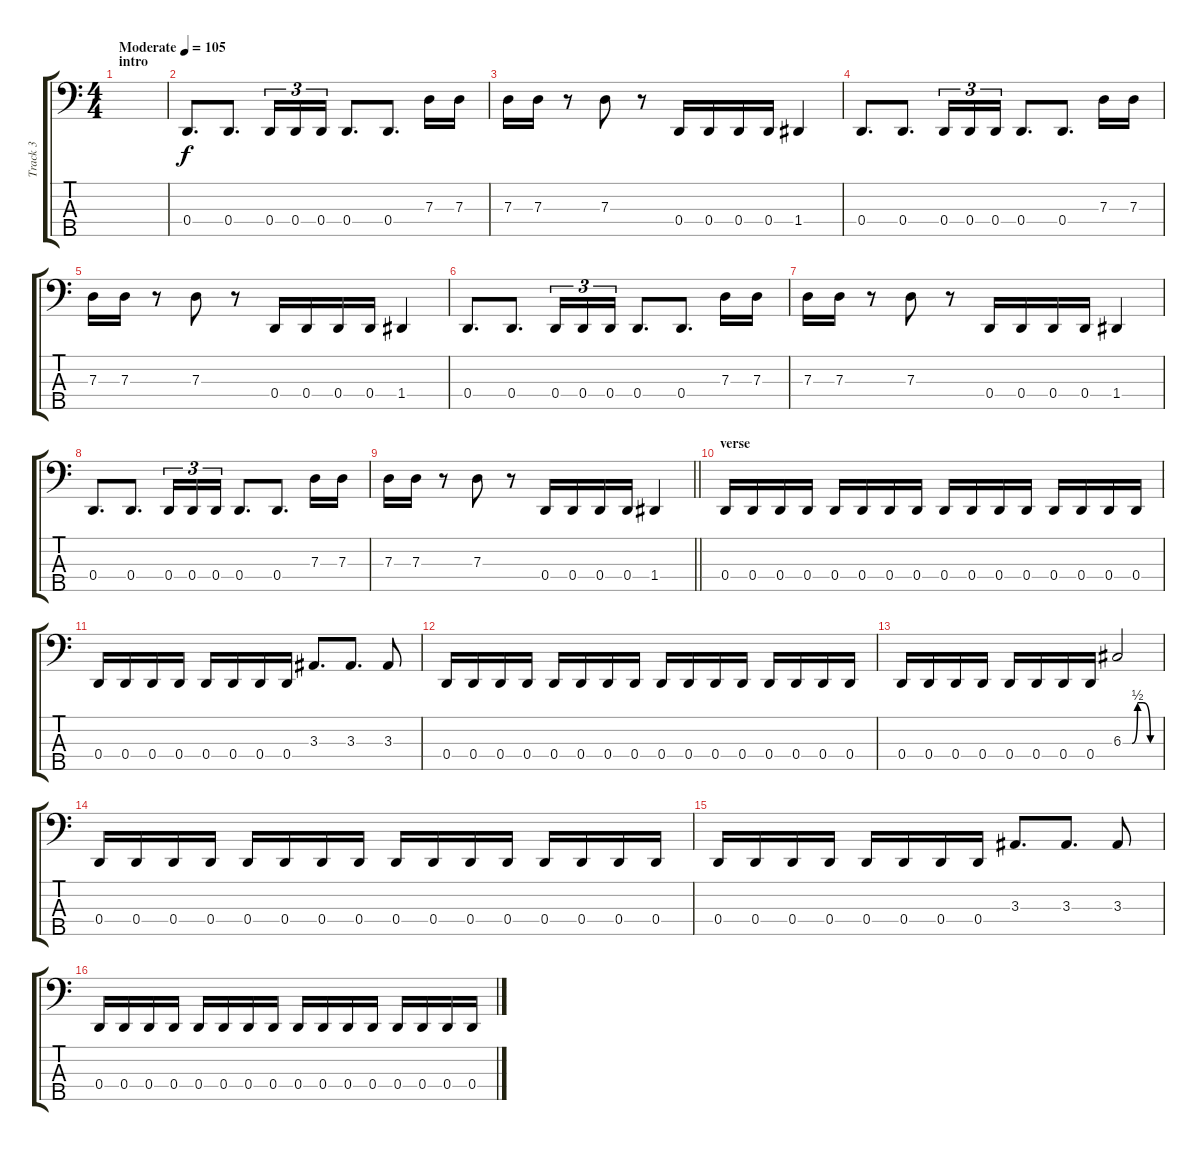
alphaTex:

\track ("Track 3" "Track 3") {instrument electricbassfinger}
\staff {score tabs}
\tuning (F2 C2 G1 D1 A0) {hide}
\ts (4 4)
\section ("" "intro")
\tempo (105 "Moderate")
\clef f4
\ks c
|
0.4.8{d} 0.4.8{d} 0.4.16{tu (3 2)} 0.4.16{tu (3 2)} 0.4.16{tu (3 2)} 0.4.8{d} 0.4.8{d} 7.3.16 7.3.16 |
7.3.16 7.3.16 r.8 7.3.8 r.8 0.4.16 0.4.16 0.4.16 0.4.16 1.4.4 |
0.4.8{d} 0.4.8{d} 0.4.16{tu (3 2)} 0.4.16{tu (3 2)} 0.4.16{tu (3 2)} 0.4.8{d} 0.4.8{d} 7.3.16 7.3.16 |
7.3.16 7.3.16 r.8 7.3.8 r.8 0.4.16 0.4.16 0.4.16 0.4.16 1.4.4 |
0.4.8{d} 0.4.8{d} 0.4.16{tu (3 2)} 0.4.16{tu (3 2)} 0.4.16{tu (3 2)} 0.4.8{d} 0.4.8{d} 7.3.16 7.3.16 |
7.3.16 7.3.16 r.8 7.3.8 r.8 0.4.16 0.4.16 0.4.16 0.4.16 1.4.4 |
0.4.8{d} 0.4.8{d} 0.4.16{tu (3 2)} 0.4.16{tu (3 2)} 0.4.16{tu (3 2)} 0.4.8{d} 0.4.8{d} 7.3.16 7.3.16 |
\barLineRight lightlight
7.3.16 7.3.16 r.8 7.3.8 r.8 0.4.16 0.4.16 0.4.16 0.4.16 1.4.4 |
\section ("" "verse")
0.4.16 0.4.16 0.4.16 0.4.16 0.4.16 0.4.16 0.4.16 0.4.16 0.4.16 0.4.16 0.4.16 0.4.16 0.4.16 0.4.16 0.4.16 0.4.16 |
0.4.16 0.4.16 0.4.16 0.4.16 0.4.16 0.4.16 0.4.16 0.4.16 3.3.8{d} 3.3.8{d} 3.3.8 |
0.4.16 0.4.16 0.4.16 0.4.16 0.4.16 0.4.16 0.4.16 0.4.16 0.4.16 0.4.16 0.4.16 0.4.16 0.4.16 0.4.16 0.4.16 0.4.16 |
0.4.16 0.4.16 0.4.16 0.4.16 0.4.16 0.4.16 0.4.16 0.4.16 6.3{be (custom 0 0 15 0 24 2 33 2 45 0 60 0)}.2 |
0.4.16 0.4.16 0.4.16 0.4.16 0.4.16 0.4.16 0.4.16 0.4.16 0.4.16 0.4.16 0.4.16 0.4.16 0.4.16 0.4.16 0.4.16 0.4.16 |
0.4.16 0.4.16 0.4.16 0.4.16 0.4.16 0.4.16 0.4.16 0.4.16 3.3.8{d} 3.3.8{d} 3.3.8 |
0.4.16 0.4.16 0.4.16 0.4.16 0.4.16 0.4.16 0.4.16 0.4.16 0.4.16 0.4.16 0.4.16 0.4.16 0.4.16 0.4.16 0.4.16 0.4.16
